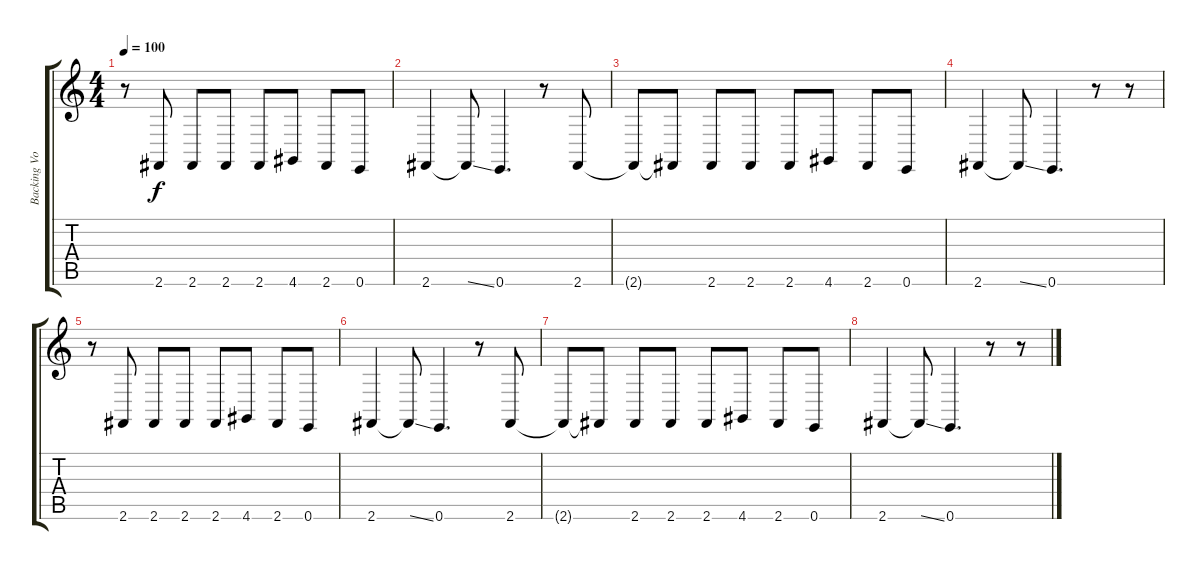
\track ("Backing Vocals" "Backing Vo") {instrument trumpet}
\staff {score tabs}
\tuning (E4 B3 G3 D3 A2 E2) {hide}
\ts (4 4)
\tempo 100
\clef g2
\ks c
r.8{dy f} 2.6.8 2.6.8 2.6.8 2.6.8 4.6.8 2.6.8 0.6.8 |
2.6.4 2.6{ss t}.8 0.6.4{d} r.8 2.6.8 |
2.6{t}.8 2.6{t}.8 2.6.8 2.6.8 2.6.8 4.6.8 2.6.8 0.6.8 |
2.6.4 2.6{ss t}.8 0.6.4{d} r.8 r.8 |
r.8 2.6.8 2.6.8 2.6.8 2.6.8 4.6.8 2.6.8 0.6.8 |
2.6.4 2.6{ss t}.8 0.6.4{d} r.8 2.6.8 |
2.6{t}.8 2.6{t}.8 2.6.8 2.6.8 2.6.8 4.6.8 2.6.8 0.6.8 |
2.6.4 2.6{ss t}.8 0.6.4{d} r.8 r.8
